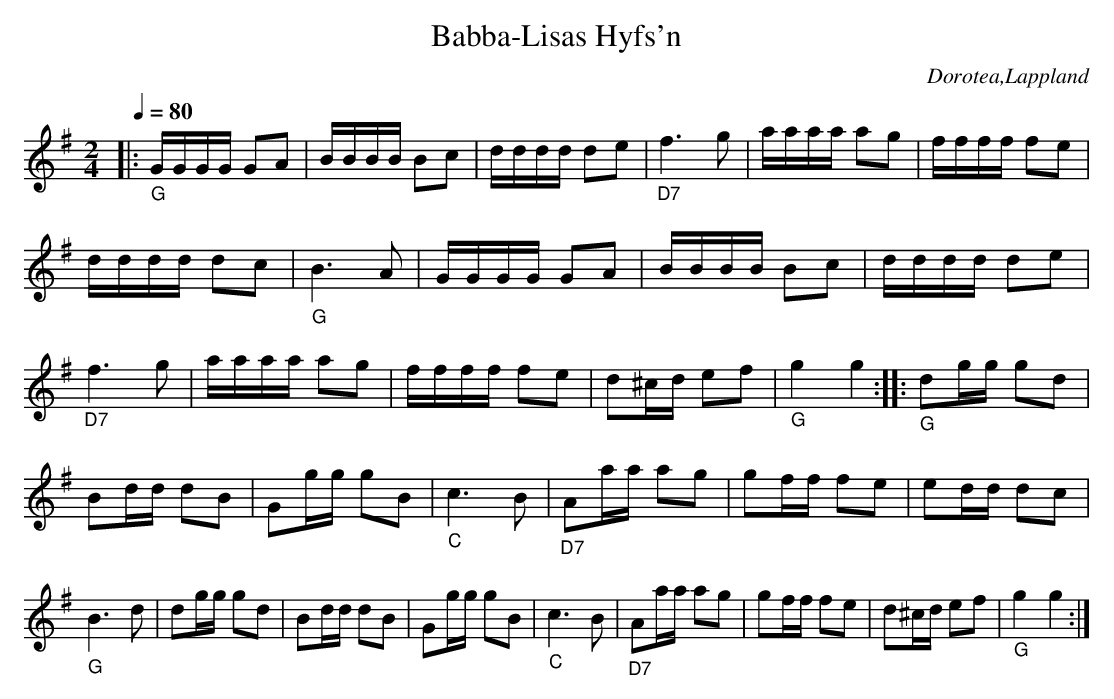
X:1
T:Babba-Lisas Hyfs'n
O:Dorotea,Lappland
Q:1/4=80
M:2/4
L:1/16
K:G
|:"_G"GGGG G2A2|BBBB B2c2| dddd d2e2|"_D7"f6 g2|aaaa a2g2|ffff f2e2|dddd d2c2|"_G"B6 A2|GGGG G2A2|BBBB B2c2|dddd d2e2|"_D7"f6 g2|aaaa a2g2|ffff f2e2|d2^cd e2f2|"_G"g4 g4::"_G"d2gg g2d2|B2dd d2B2|G2gg g2B2|"_C"c6 B2|"_D7"A2aa a2g2|g2ff f2e2|e2dd d2c2|"_G"B6 d2|d2gg g2d2|B2dd d2B2|G2gg g2B2|"_C"c6 B2|"_D7"A2aa a2g2|g2ff f2e2|d2^cd e2f2|"_G"g4 g4:|
